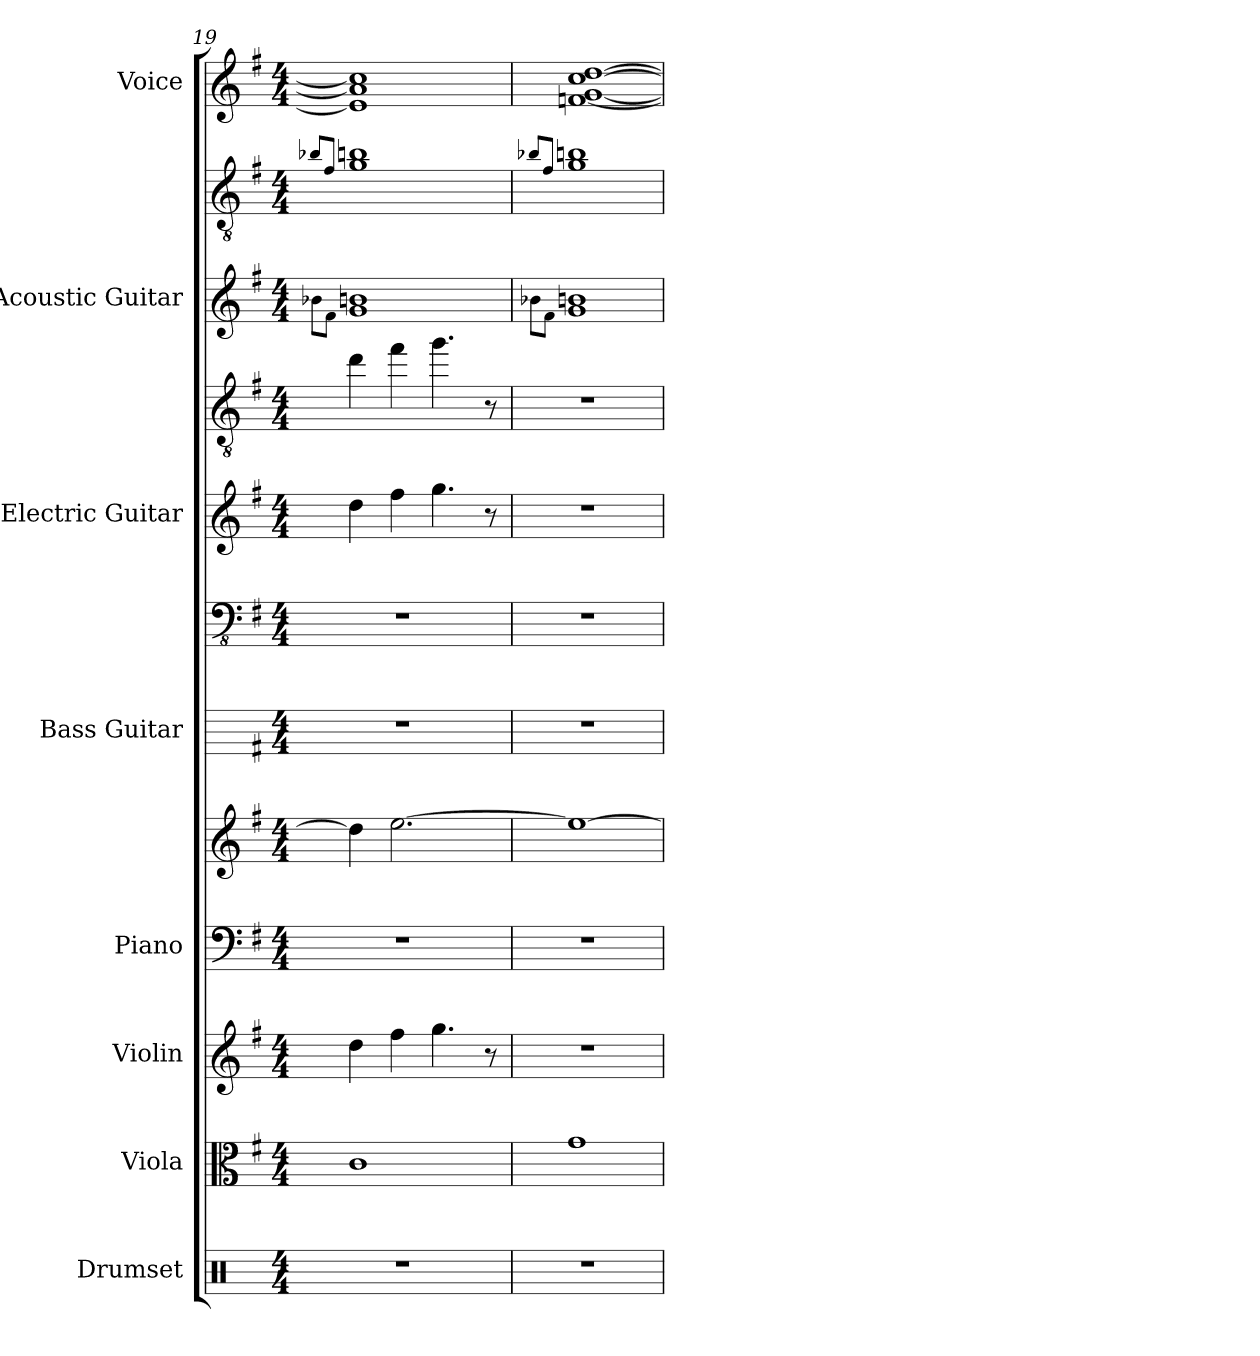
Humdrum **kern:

**kern	**kern	**kern	**kern	**kern	**kern	**kern	**kern	**kern	**kern	**kern	**kern
*part8	*part7	*part6	*part5	*part5	*part4	*part4	*part3	*part3	*part2	*part2	*part1
*staff12	*staff11	*staff10	*staff9	*staff8	*staff7	*staff6	*staff5	*staff4	*staff3	*staff2	*staff1
*I"Drumset	*I"Viola	*I"Violin	*I"Piano	*	*I"Bass Guitar	*	*I"Electric Guitar	*	*I"Acoustic Guitar	*	*I"Voice
*I'Drs.	*I'Vla.	*I'Vln.	*I'Pno.	*	*I'B. Guit.	*	*I'El. Guit.	*	*I'Guit.	*	*I'Vo.
*clefX	*clefC3	*clefG2	*clefF4	*clefG2	*	*clefFv4	*	*clefGv2	*	*clefGv2	*clefG2
*k[]	*k[f#]	*k[f#]	*k[f#]	*k[f#]	*k[f#]	*k[f#]	*k[f#]	*k[f#]	*k[f#]	*k[f#]	*k[f#]
*M4/4	*M4/4	*M4/4	*M4/4	*M4/4	*M4/4	*M4/4	*M4/4	*M4/4	*M4/4	*M4/4	*M4/4
=19	=19	=19	=19	=19	=19	=19	=19	=19	=19	=19	=19
.	.	.	.	.	.	.	.	.	8qb-\L	8qb-X/L	.
.	.	.	.	.	.	.	.	.	8qf#\J	8qf#/J	.
1r	1c	4dd\	1r	4dd\]	1r	1r	4dd\	4dd\	1g 1b	1g 1bn	1e] 1a] 1cc]
.	.	4ff#\	.	[2.ee\	.	.	4ff#\	4ff#\	.	.	.
.	.	4.gg\	.	.	.	.	4.gg\	4.gg\	.	.	.
.	.	8r	.	.	.	.	8r	8r	.	.	.
=20	=20	=20	=20	=20	=20	=20	=20	=20	=20	=20	=20
.	.	.	.	.	.	.	.	.	8qb-X\L	8qb-X/L	.
.	.	.	.	.	.	.	.	.	8qf#\J	8qf#/J	.
1r	1g	1r	1r	1ee_	1r	1r	1r	1r	1g 1bn	1g 1bn	[1fn [1g [1cc [1dd
=	=	=	=	=	=	=	=	=	=	=	=
*-	*-	*-	*-	*-	*-	*-	*-	*-	*-	*-	*-
